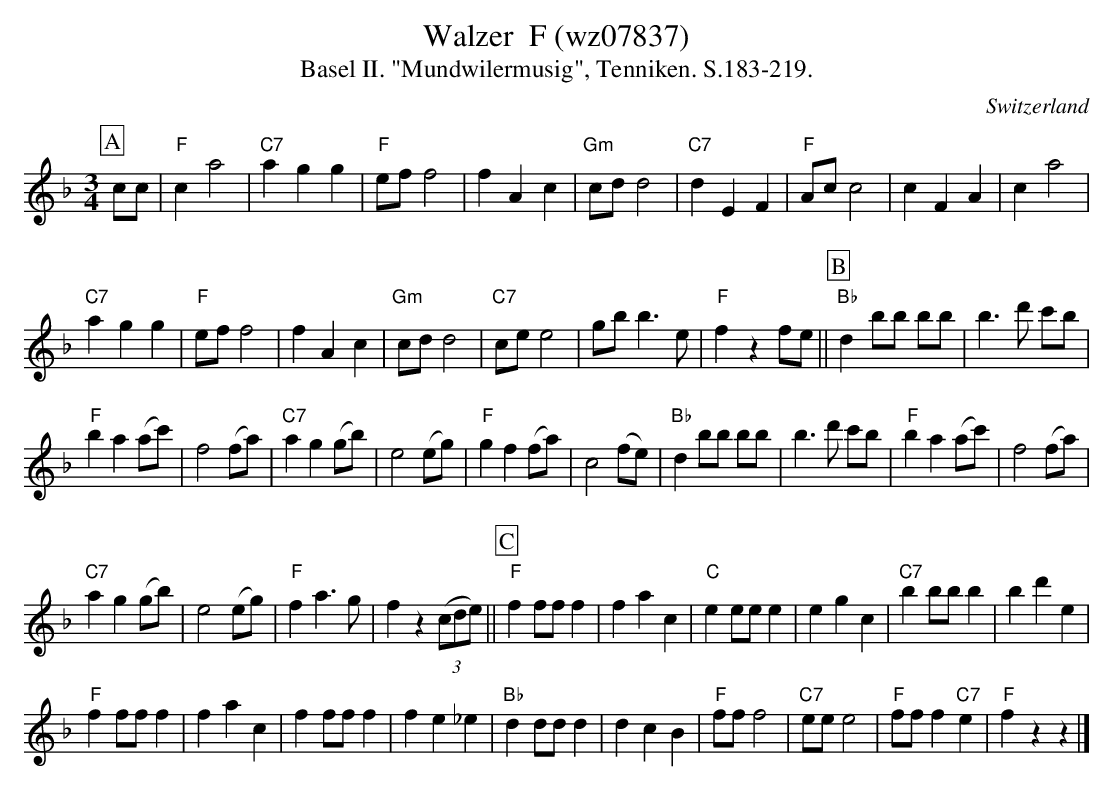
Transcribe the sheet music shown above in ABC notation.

X:1
T:Walzer  F (wz07837)
T: Basel II. "Mundwilermusig", Tenniken. S.183-219.
M:3/4
L:1/4
O:Switzerland
K:F major
[P:A] c/c/ | "F"ca2 | "C7"agg | "F"e/f/f2 | fAc | "Gm"c/d/d2 | "C7"dEF | "F"A/c/c2 | cFA | ca2 |
"C7"agg | "F"e/f/f2 | fAc | "Gm"c/d/d2 | "C7"c/e/e2 | g/b/b>e | "F"fzf/e/ || [P:B] "Bb"db/b/ b/b/ | b>d' c'/b/ |
"F"ba(a/c'/) | f2(f/a/) | "C7"ag(g/b/) | e2(e/g/) | "F"gf(f/a/) | c2(f/e/) | "Bb"db/b/ b/b/ | b>d' c'/b/ | "F"ba(a/c'/) | f2(f/a/) |
"C7"ag(g/b/) | e2(e/g/) | "F"fa>g | fz ((3c/d/e/) || [P:C]  "F"ff/f/f | fac | "C"ee/e/e | egc | "C7"bb/b/b | bd'e |
"F"ff/f/f | fac | ff/f/f | fe_e | "Bb"dd/d/d | dcB | "F"f/f/f2 | "C7"e/e/e2 | "F"f/f/f"C7"e | "F"fzz |]
W:
